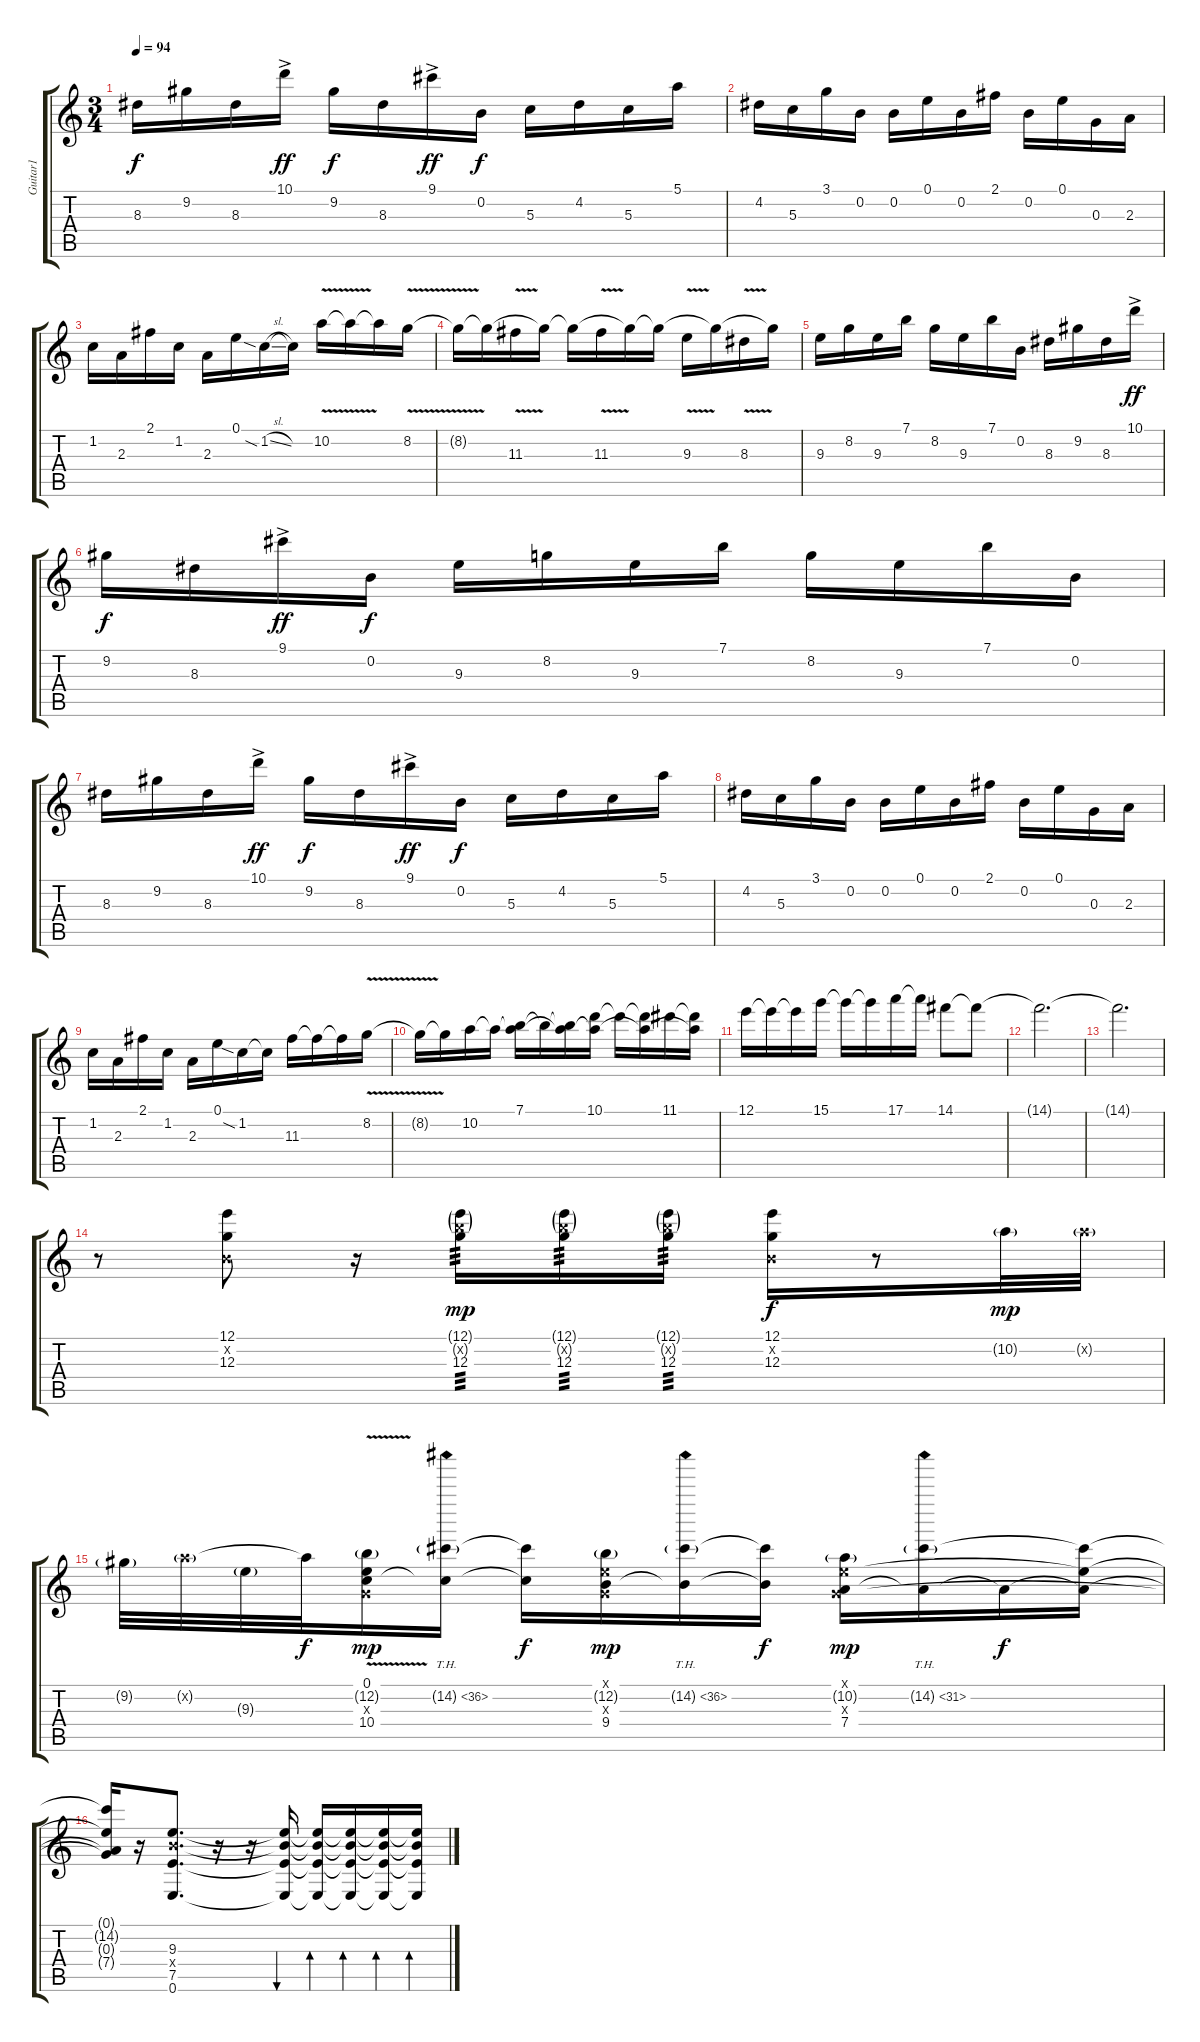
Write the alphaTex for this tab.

\track ("Guitar1" "Guitar1") {instrument distortionguitar}
\staff {score tabs}
\tuning (E4 B3 G3 D3 A2 E2) {hide}
\ts (3 4)
\tempo 94
\clef g2
\ks c
8.3.16{dy f} 9.2.16 8.3.16 10.1{ac}.16{dy ff} 9.2.16{dy f} 8.3.16 9.1{ac}.16{dy ff} 0.2.16{dy f} 5.3.16 4.2.16 5.3.16 5.1.16 |
4.2.16 5.3.16 3.1.16 0.2.16 0.2.16 0.1.16 0.2.16 2.1.16 0.2.16 0.1.16 0.3.16 2.3.16 |
1.2.16 2.3.16 2.1.16 1.2.16 2.3.16 0.1.16 1.2{sia sl}.16 1.2{t}.16 10.2{v}.16 10.2{t}.16 10.2{t}.16 8.2{v}.16 |
8.2{t}.16 8.2{t}.16 11.3{v}.16 8.2{t}.16 8.2{t}.16 11.3{v}.16 8.2{t}.16 8.2{t}.16 9.3{v}.16 8.2{t}.16 8.3{v}.16 8.2{t}.16 |
9.3.16 8.2.16 9.3.16 7.1.16 8.2.16 9.3.16 7.1.16 0.2.16 8.3.16 9.2.16 8.3.16 10.1{ac}.16{dy ff} |
9.2.16{dy f} 8.3.16 9.1{ac}.16{dy ff} 0.2.16{dy f} 9.3.16 8.2.16 9.3.16 7.1.16 8.2.16 9.3.16 7.1.16 0.2.16 |
8.3.16 9.2.16 8.3.16 10.1{ac}.16{dy ff} 9.2.16{dy f} 8.3.16 9.1{ac}.16{dy ff} 0.2.16{dy f} 5.3.16 4.2.16 5.3.16 5.1.16 |
4.2.16 5.3.16 3.1.16 0.2.16 0.2.16 0.1.16 0.2.16 2.1.16 0.2.16 0.1.16 0.3.16 2.3.16 |
1.2.16 2.3.16 2.1.16 1.2.16 2.3.16 0.1.16 1.2{sia}.16 1.2{t}.16 11.3.16 11.3{t}.16 11.3{t}.16 8.2{v}.16 |
8.2{t}.16 8.2{t}.16 10.2.16 10.2{t}.16 (7.1 10.2{t}).16 7.1{t}.16 (7.1{t} 10.2{t}).16 (10.1 10.2{t}).16 10.1{t}.16 (10.1{t} 10.2{t}).16 11.1.16 (11.1{t} 10.2{t}).16 |
12.1.16 12.1{t}.16 12.1{t}.16 15.1.16 15.1{t}.16 15.1{t}.16 17.1.16 17.1{t}.16 14.1.8 14.1{t}.8 |
14.1{t}.2{d} |
14.1{t}.2{d} |
r.8 (12.1 0.2{x} 12.3).8 r.16 (12.1{g} 12.2{g x} 12.3).16{tp 3 dy mp} (12.1{g} 12.2{g x} 12.3).16{tp 3} (12.1{g} 12.2{g x} 12.3).16{tp 3} (12.1 0.2{x} 12.3).16{dy f} r.8 10.2{g}.32{dy mp} 10.2{g x}.32 |
9.2{g}.32 10.2{g x}.32 9.3{g}.32 10.2{t}.32{dy f} (0.1{v} 12.2{g} 0.3{x} 10.4).16{dy mp} (14.2{th 22 g} 10.4{t}).16 (14.2{t} 10.4{t}).16{dy f} (0.1{x} 12.2{g} 0.3{x} 9.4).16{dy mp} (14.2{th 22 g} 9.4{t}).16 (14.2{t} 9.4{t}).16{dy f} (0.1{x} 10.2{g} 0.3{x} 7.4).16{dy mp} (14.2{th 17 g} 7.4{t}).16 7.4{t}.16{dy f} (0.1{t} 14.2{t} 7.4{t}).16 |
(0.1{t} 14.2{t} 0.3{t} 7.4{t}).16 r.16 (9.3 9.4{x} 7.5 0.6).8{d} r.16 r.16 (9.3{t} 9.4{t} 7.5{t} 0.6{t}).16{bu 30} (9.3{t} 9.4{t} 7.5{t} 0.6{t}).16{bd 30} (9.3{t} 9.4{t} 7.5{t} 0.6{t}).16{bd 30} (9.3{t} 9.4{t} 7.5{t} 0.6{t}).16{bd 30} (9.3{t} 9.4{t} 7.5{t} 0.6{t}).16{bd 30}
